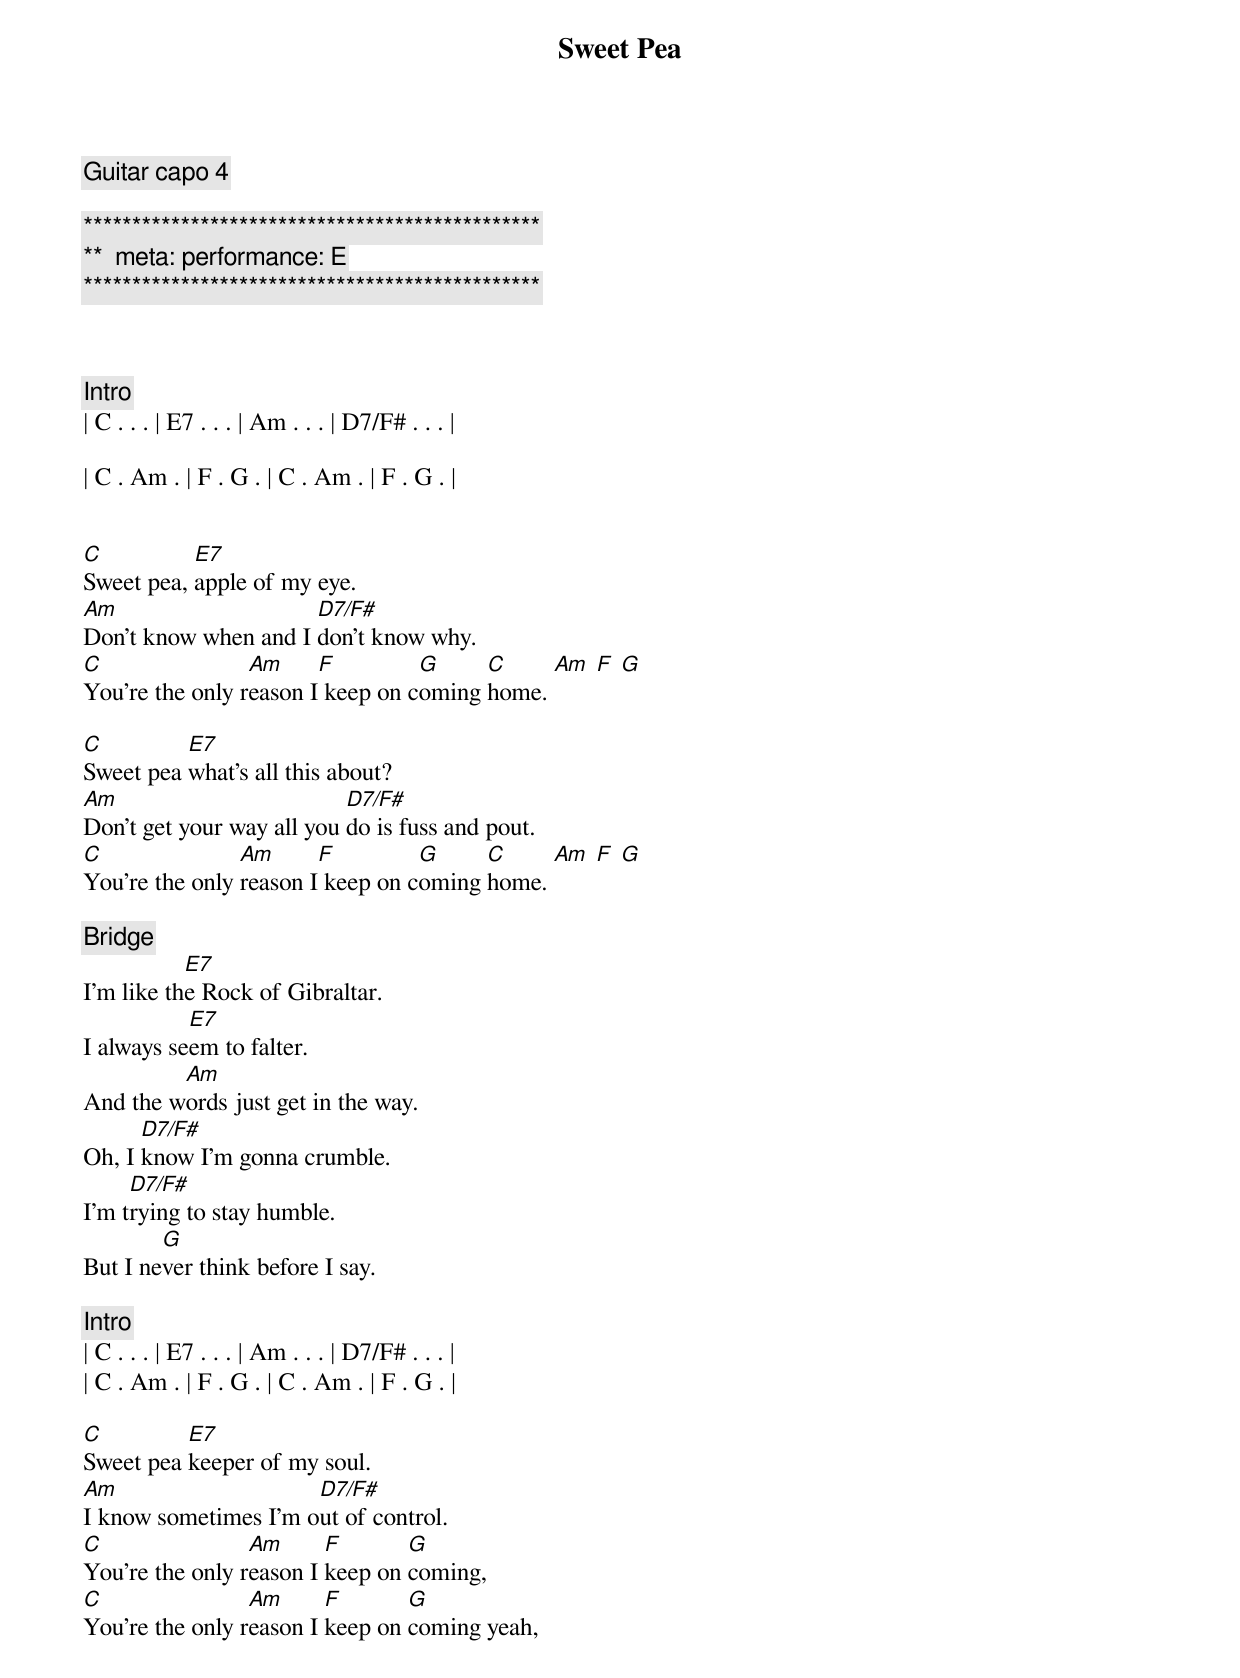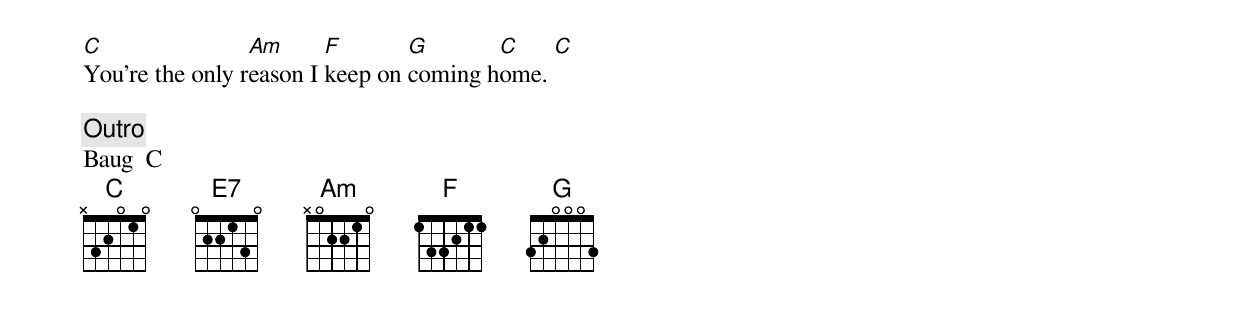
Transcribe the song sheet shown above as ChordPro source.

{title: Sweet Pea}
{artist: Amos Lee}
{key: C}
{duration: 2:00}
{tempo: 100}
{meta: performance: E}

{c: Guitar capo 4}

{c:***********************************************}
{c:**  meta: performance: E   }
{c:***********************************************}



{comment: Intro}
| C . . . | E7 . . . | Am . . . | D7/F# . . . |

| C . Am . | F . G . | C . Am . | F . G . |


{start_of_verse}
[C]Sweet pea, [E7]apple of my eye.
[Am]Don't know when and I [D7/F#]don't know why.
[C]You're the only r[Am]eason I[F] keep on c[G]oming [C]home. [Am] [F] [G]
{end_of_verse}

{start_of_verse}
[C]Sweet pea [E7]what's all this about?
[Am]Don't get your way all you [D7/F#]do is fuss and pout.
[C]You're the only [Am]reason I[F] keep on c[G]oming [C]home. [Am] [F] [G]
{end_of_verse}

{comment: Bridge}
I'm like th[E7]e Rock of Gibraltar.
I always se[E7]em to falter.
And the w[Am]ords just get in the way.
Oh, I [D7/F#]know I'm gonna crumble.
I'm t[D7/F#]rying to stay humble.
But I ne[G]ver think before I say.

{comment: Intro}
| C . . . | E7 . . . | Am . . . | D7/F# . . . |
| C . Am . | F . G . | C . Am . | F . G . |

{start_of_verse}
[C]Sweet pea [E7]keeper of my soul.
[Am]I know sometimes I'm o[D7/F#]ut of control.
[C]You're the only r[Am]eason I [F]keep on [G]coming,
[C]You're the only r[Am]eason I [F]keep on [G]coming yeah,
[C]You're the only r[Am]eason I [F]keep on [G]coming h[C]ome. [C]
{end_of_verse}

{comment: Outro}
Baug  C
